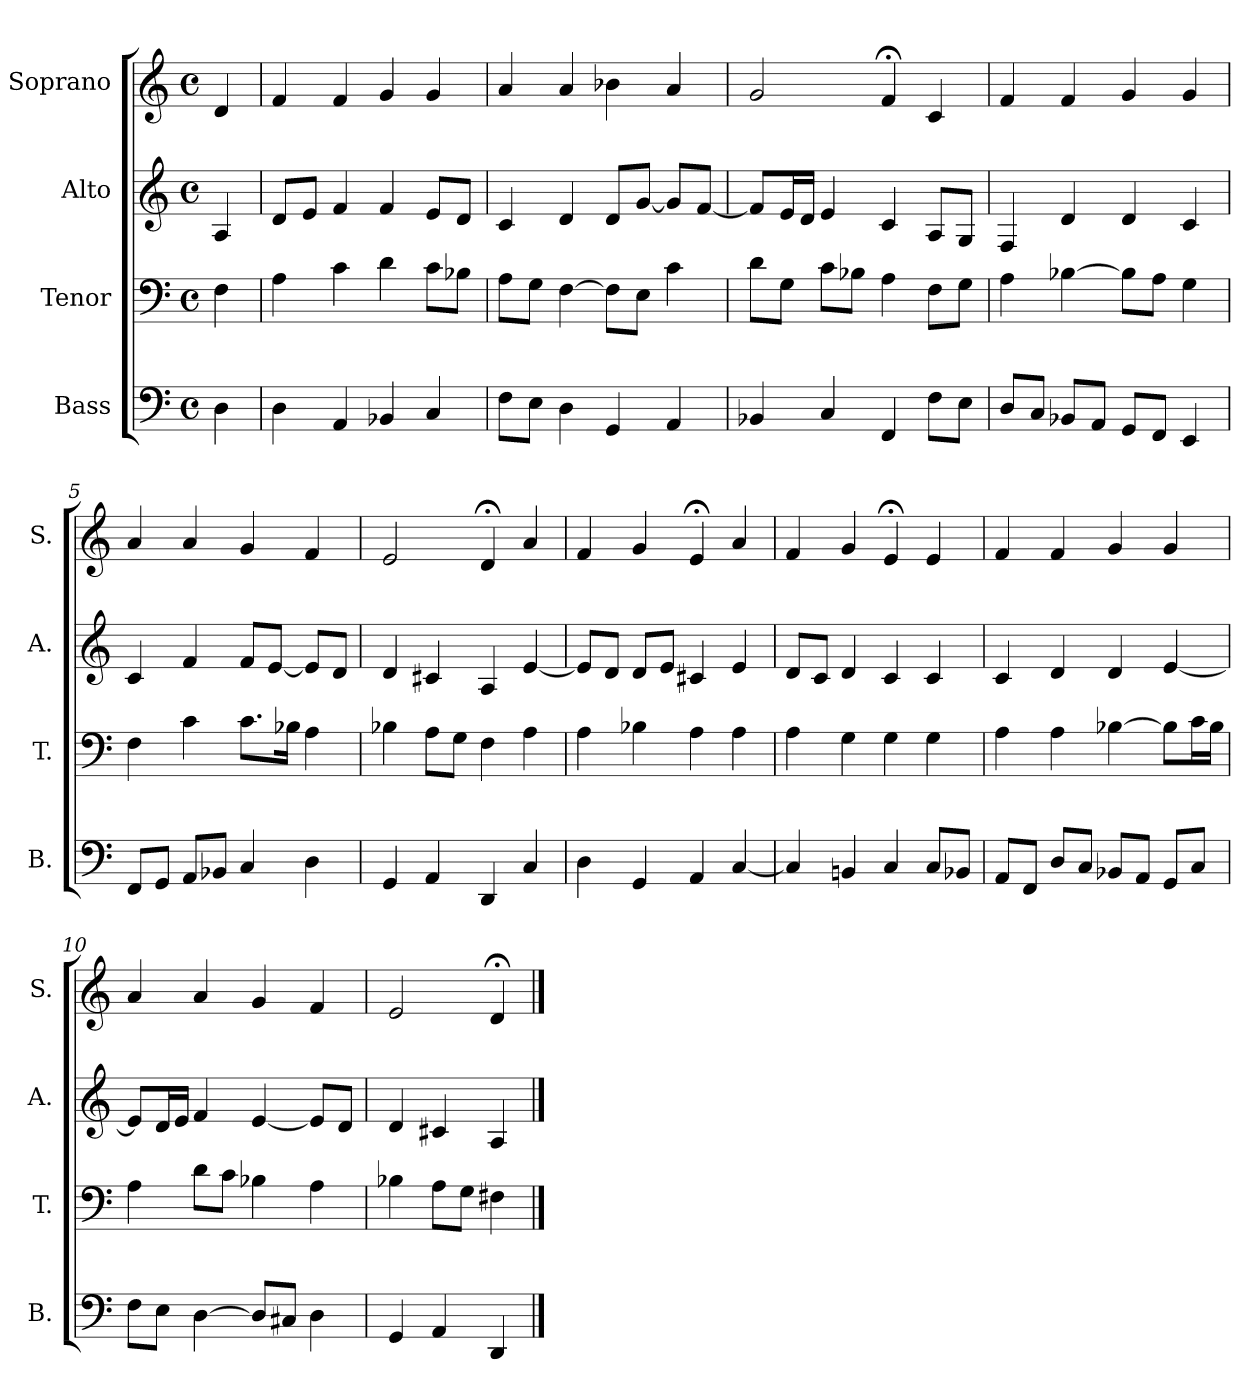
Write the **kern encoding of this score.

**kern	**kern	**kern	**kern
*part4	*part3	*part2	*part1
*staff4	*staff3	*staff2	*staff1
*I"Bass	*I"Tenor	*I"Alto	*I"Soprano
*I'B.	*I'T.	*I'A.	*I'S.
*clefF4	*clefF4	*clefG2	*clefG2
*k[]	*k[]	*k[]	*k[]
*a:	*a:	*a:	*a:
*M4/4	*M4/4	*M4/4	*M4/4
*met(c)	*met(c)	*met(c)	*met(c)
=	=	=	=
4D\	4F\	4A/	4d/
=1	=1	=1	=1
4D\	4A\	8d/L	4f/
.	.	8e/J	.
4AA/	4c\	4f/	4f/
4BB-X/	4d\	4f/	4g/
4C/	8c\L	8e/L	4g/
.	8B-X\J	8d/J	.
=2	=2	=2	=2
8F\L	8A\L	4c/	4a/
8E\J	8G\J	.	.
4D\	[4F\	4d/	4a/
4GG/	8F\L]	8d/L	4b-X\
.	8E\J	[8g/J	.
4AA/	4c\	8g/L]	4a/
.	.	[8f/J	.
=3	=3	=3	=3
4BB-X/	8d\L	8f/L]	2g/
.	8G\J	16e/L	.
.	.	16d/JJ	.
4C/	8c\L	4e/	.
.	8B-X\J	.	.
4FF/	4A\	4c/	4f;</
8F\L	8F\L	8A/L	4c/
8E\J	8G\J	8G/J	.
!!LO:LB:g=z
=4	=4	=4	=4
8D/L	4A\	4F/	4f/
8C/J	.	.	.
8BB-X/L	[4B-X\	4d/	4f/
8AA/J	.	.	.
8GG/L	8B-\L]	4d/	4g/
8FF/J	8A\J	.	.
4EE/	4G\	4c/	4g/
=5	=5	=5	=5
8FF/L	4F\	4c/	4a/
8GG/J	.	.	.
8AA/L	4c\	4f/	4a/
8BB-X/J	.	.	.
4C/	8.c\L	8f/L	4g/
.	.	[8e/J	.
.	16B-X\Jk	.	.
4D\	4A\	8e/L]	4f/
.	.	8d/J	.
=6	=6	=6	=6
4GG/	4B-X\	4d/	2e/
4AA/	8A\L	4c#X/	.
.	8G\J	.	.
4DD/	4F\	4A/	4d;</
4C/	4A\	[4e/	4a/
=7	=7	=7	=7
4D\	4A\	8e/L]	4f/
.	.	8d/J	.
4GG/	4B-X\	8d/L	4g/
.	.	8e/J	.
4AA/	4A\	4c#X/	4e;</
[4C/	4A\	4e/	4a/
!!LO:LB:g=z
=8	=8	=8	=8
4C/]	4A\	8d/L	4f/
.	.	8c/J	.
4BBn/	4G\	4d/	4g/
4C/	4G\	4c/	4e;</
8C/L	4G\	4c/	4e/
8BB-X/J	.	.	.
=9	=9	=9	=9
8AA/L	4A\	4c/	4f/
8FF/J	.	.	.
8D/L	4A\	4d/	4f/
8C/J	.	.	.
8BB-X/L	[4B-X\	4d/	4g/
8AA/J	.	.	.
8GG/L	8B-\L]	[4e/	4g/
8C/J	16c\L	.	.
.	16B-\JJ	.	.
=10	=10	=10	=10
8F\L	4A\	8e/L]	4a/
8E\J	.	16d/L	.
.	.	16e/JJ	.
[4D\	8d\L	4f/	4a/
.	8c\J	.	.
8D/L]	4B-X\	[4e/	4g/
8C#X/J	.	.	.
4D\	4A\	8e/L]	4f/
.	.	8d/J	.
=11	=11	=11	=11
4GG/	4B-X\	4d/	2e/
4AA/	8A\L	4c#X/	.
.	8G\J	.	.
4DD/	4F#X\	4A/	4d;</
==	==	==	==
*-	*-	*-	*-
